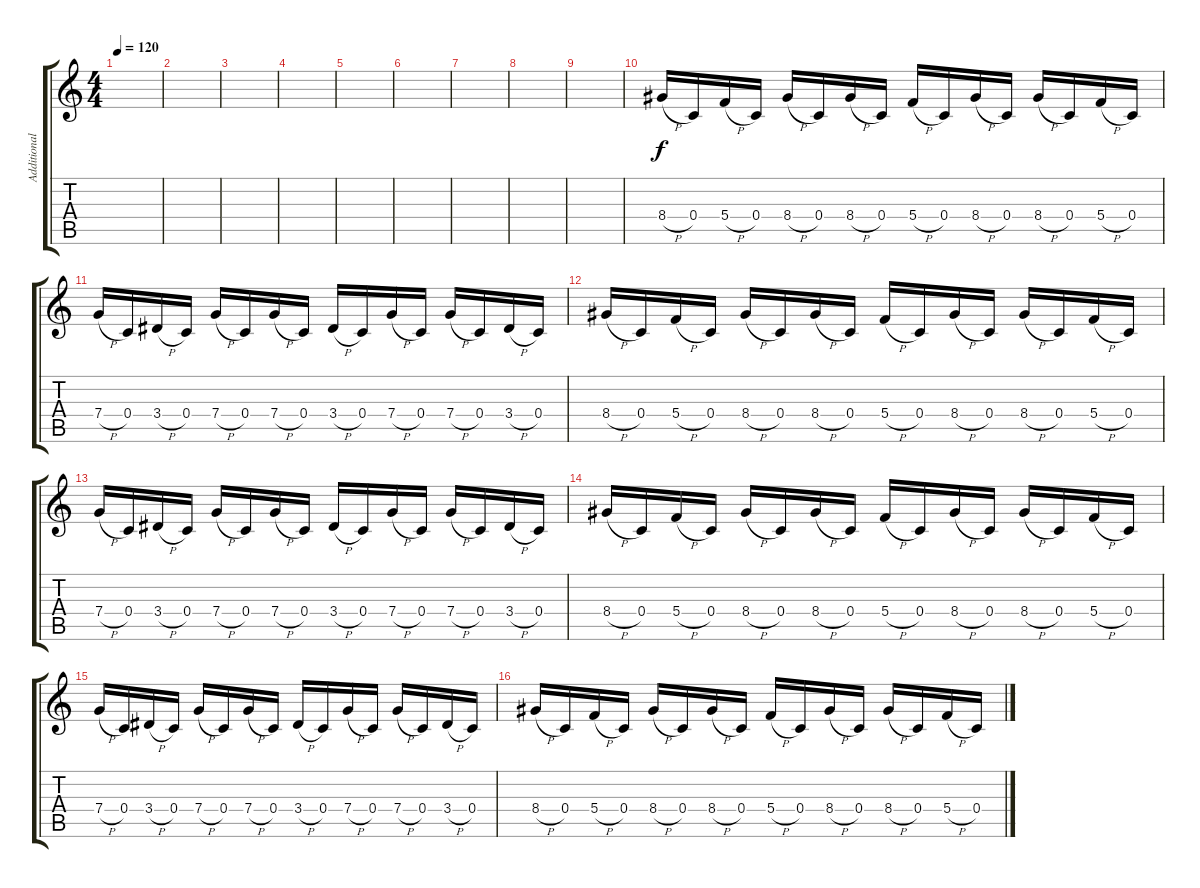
\track ("Additional Guitar IV" "Additional") {instrument overdrivenguitar}
\staff {score tabs}
\tuning (D4 A3 F3 C3 G2 C2) {hide}
\ts (4 4)
\tempo 120
\clef g2
\ks c
|
|
|
|
|
|
|
|
|
8.4{h}.16 0.4.16 5.4{h}.16 0.4.16 8.4{h}.16 0.4.16 8.4{h}.16 0.4.16 5.4{h}.16 0.4.16 8.4{h}.16 0.4.16 8.4{h}.16 0.4.16 5.4{h}.16 0.4.16 |
7.4{h}.16 0.4.16 3.4{h}.16 0.4.16 7.4{h}.16 0.4.16 7.4{h}.16 0.4.16 3.4{h}.16 0.4.16 7.4{h}.16 0.4.16 7.4{h}.16 0.4.16 3.4{h}.16 0.4.16 |
8.4{h}.16 0.4.16 5.4{h}.16 0.4.16 8.4{h}.16 0.4.16 8.4{h}.16 0.4.16 5.4{h}.16 0.4.16 8.4{h}.16 0.4.16 8.4{h}.16 0.4.16 5.4{h}.16 0.4.16 |
7.4{h}.16 0.4.16 3.4{h}.16 0.4.16 7.4{h}.16 0.4.16 7.4{h}.16 0.4.16 3.4{h}.16 0.4.16 7.4{h}.16 0.4.16 7.4{h}.16 0.4.16 3.4{h}.16 0.4.16 |
8.4{h}.16 0.4.16 5.4{h}.16 0.4.16 8.4{h}.16 0.4.16 8.4{h}.16 0.4.16 5.4{h}.16 0.4.16 8.4{h}.16 0.4.16 8.4{h}.16 0.4.16 5.4{h}.16 0.4.16 |
7.4{h}.16 0.4.16 3.4{h}.16 0.4.16 7.4{h}.16 0.4.16 7.4{h}.16 0.4.16 3.4{h}.16 0.4.16 7.4{h}.16 0.4.16 7.4{h}.16 0.4.16 3.4{h}.16 0.4.16 |
8.4{h}.16 0.4.16 5.4{h}.16 0.4.16 8.4{h}.16 0.4.16 8.4{h}.16 0.4.16 5.4{h}.16 0.4.16 8.4{h}.16 0.4.16 8.4{h}.16 0.4.16 5.4{h}.16 0.4.16
